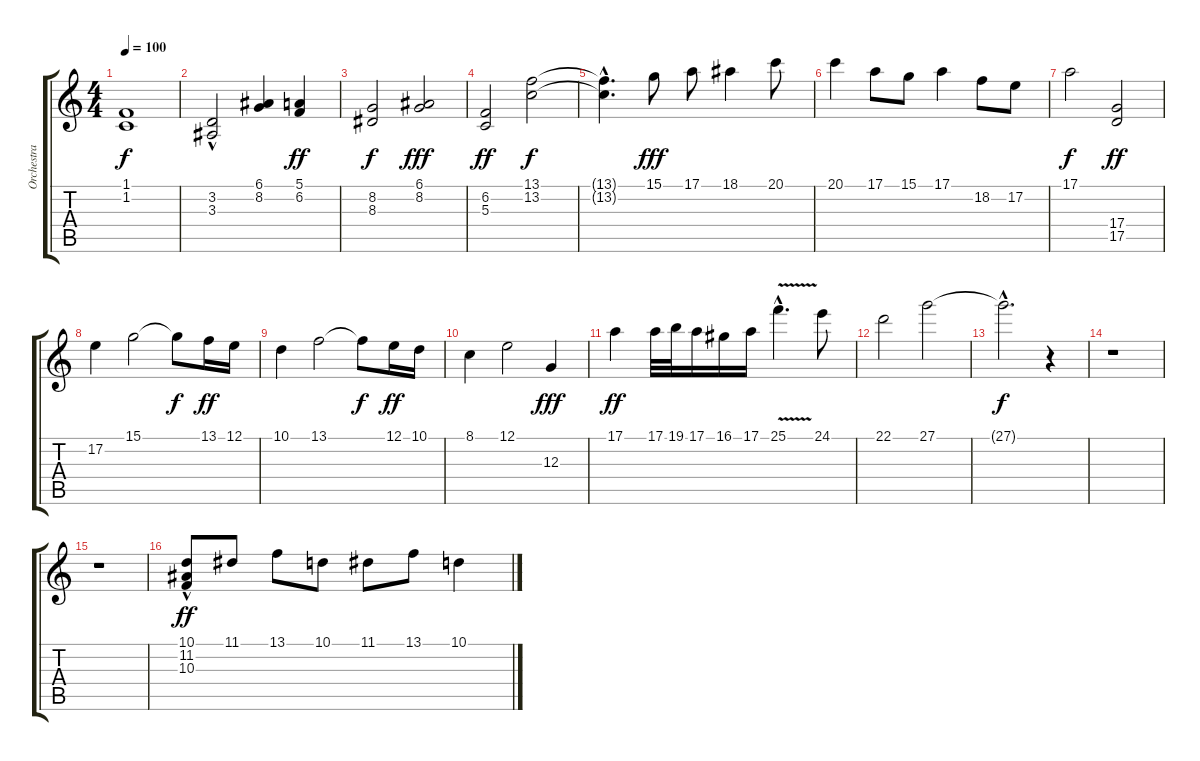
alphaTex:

\track ("Orchestra" "Orchestra") {instrument stringensemble1}
\staff {score tabs}
\tuning (E4 B3 G3 D3 A2 E2) {hide}
\ts (4 4)
\tempo 100
\clef g2
\ks c
(1.1 1.2).1{dy f} |
(3.2{hac} 3.3{hac}).2 (6.1 8.2).4 (5.1 6.2).4{dy ff} |
(8.2 8.3).2{dy f} (6.1 8.2).2{dy fff} |
(6.2 5.3).2{dy ff} (13.1 13.2).2{dy f} |
(13.1{hac t} 13.2{hac t}).4{d} 15.1.8{dy fff} 17.1.8 18.1.4 20.1.8 |
20.1.4 17.1.8 15.1.8 17.1.4 18.2.8 17.2.8 |
17.1.2{dy f} (17.4 17.5).2{dy ff} |
17.2.4 15.1.2 15.1{t}.8{dy f} 13.1.16{dy ff} 12.1.16 |
10.1.4 13.1.2 13.1{t}.8{dy f} 12.1.16{dy ff} 10.1.16 |
8.1.4 12.1.2 12.3.4{dy fff} |
17.1.4{dy ff volume 10} 17.1.32 19.1.32 17.1.16 16.1.16 17.1.16 25.1{v hac}.4{d} 24.1.8 |
22.1.2 27.1.2{volume 8} |
27.1{hac t}.2{d dy f} r.4 |
r.1 |
r.1 |
(10.1 11.2{hac} 10.3{hac}).8{dy ff} 11.1.8 13.1.8 10.1.8 11.1.8 13.1.8 10.1.4
